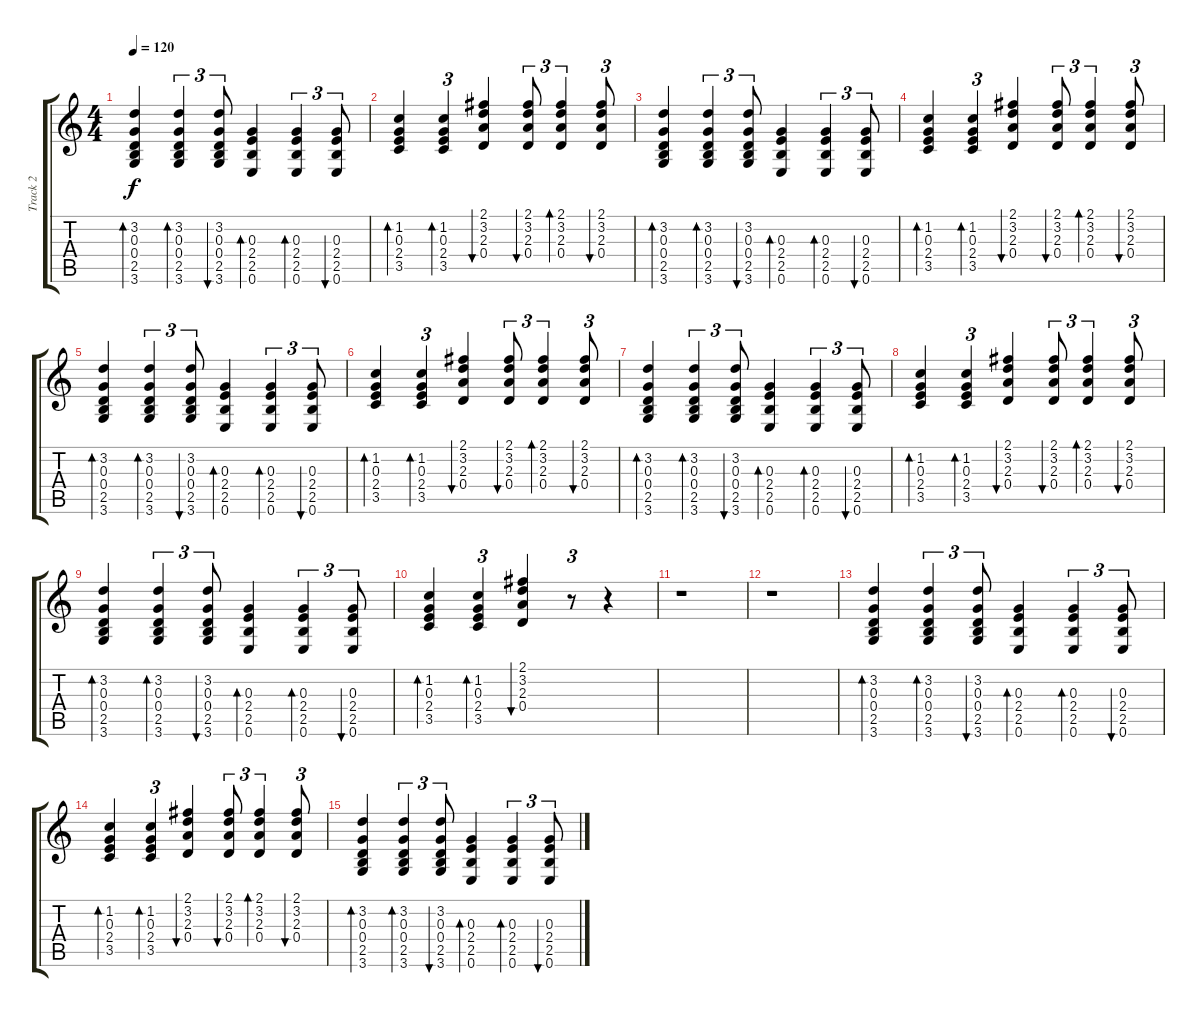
\track ("Track 2" "Track 2") {instrument acousticguitarsteel}
\staff {score tabs}
\tuning (E4 B3 G3 D3 A2 E2) {hide}
\ts (4 4)
\tempo 120
\clef g2
\ks c
(3.2 0.3 0.4 2.5 3.6).4{bd 60 dy f} (3.2 0.3 0.4 2.5 3.6).4{tu (3 2) bd 60} (3.2 0.3 0.4 2.5 3.6).8{tu (3 2) bu 60} (0.3 2.4 2.5 0.6).4{bd 60} (0.3 2.4 2.5 0.6).4{tu (3 2) bd 60} (0.3 2.4 2.5 0.6).8{tu (3 2) bu 60} |
(1.2 0.3 2.4 3.5).4{bd 60} (1.2 0.3 2.4 3.5).4{tu (3 2) bd 60} (2.1 3.2 2.3 0.4).4{bu 60} (2.1 3.2 2.3 0.4).8{tu (3 2) bu 60} (2.1 3.2 2.3 0.4).4{tu (3 2) bd 60} (2.1 3.2 2.3 0.4).8{tu (3 2) bu 60} |
(3.2 0.3 0.4 2.5 3.6).4{bd 60} (3.2 0.3 0.4 2.5 3.6).4{tu (3 2) bd 60} (3.2 0.3 0.4 2.5 3.6).8{tu (3 2) bu 60} (0.3 2.4 2.5 0.6).4{bd 60} (0.3 2.4 2.5 0.6).4{tu (3 2) bd 60} (0.3 2.4 2.5 0.6).8{tu (3 2) bu 60} |
(1.2 0.3 2.4 3.5).4{bd 60} (1.2 0.3 2.4 3.5).4{tu (3 2) bd 60} (2.1 3.2 2.3 0.4).4{bu 60} (2.1 3.2 2.3 0.4).8{tu (3 2) bu 60} (2.1 3.2 2.3 0.4).4{tu (3 2) bd 60} (2.1 3.2 2.3 0.4).8{tu (3 2) bu 60} |
(3.2 0.3 0.4 2.5 3.6).4{bd 60} (3.2 0.3 0.4 2.5 3.6).4{tu (3 2) bd 60} (3.2 0.3 0.4 2.5 3.6).8{tu (3 2) bu 60} (0.3 2.4 2.5 0.6).4{bd 60} (0.3 2.4 2.5 0.6).4{tu (3 2) bd 60} (0.3 2.4 2.5 0.6).8{tu (3 2) bu 60} |
(1.2 0.3 2.4 3.5).4{bd 60} (1.2 0.3 2.4 3.5).4{tu (3 2) bd 60} (2.1 3.2 2.3 0.4).4{bu 60} (2.1 3.2 2.3 0.4).8{tu (3 2) bu 60} (2.1 3.2 2.3 0.4).4{tu (3 2) bd 60} (2.1 3.2 2.3 0.4).8{tu (3 2) bu 60} |
(3.2 0.3 0.4 2.5 3.6).4{bd 60} (3.2 0.3 0.4 2.5 3.6).4{tu (3 2) bd 60} (3.2 0.3 0.4 2.5 3.6).8{tu (3 2) bu 60} (0.3 2.4 2.5 0.6).4{bd 60} (0.3 2.4 2.5 0.6).4{tu (3 2) bd 60} (0.3 2.4 2.5 0.6).8{tu (3 2) bu 60} |
(1.2 0.3 2.4 3.5).4{bd 60} (1.2 0.3 2.4 3.5).4{tu (3 2) bd 60} (2.1 3.2 2.3 0.4).4{bu 60} (2.1 3.2 2.3 0.4).8{tu (3 2) bu 60} (2.1 3.2 2.3 0.4).4{tu (3 2) bd 60} (2.1 3.2 2.3 0.4).8{tu (3 2) bu 60} |
(3.2 0.3 0.4 2.5 3.6).4{bd 60} (3.2 0.3 0.4 2.5 3.6).4{tu (3 2) bd 60} (3.2 0.3 0.4 2.5 3.6).8{tu (3 2) bu 60} (0.3 2.4 2.5 0.6).4{bd 60} (0.3 2.4 2.5 0.6).4{tu (3 2) bd 60} (0.3 2.4 2.5 0.6).8{tu (3 2) bu 60} |
(1.2 0.3 2.4 3.5).4{bd 60} (1.2 0.3 2.4 3.5).4{tu (3 2) bd 60} (2.1 3.2 2.3 0.4).4{bu 60} r.8{tu (3 2)} r.4 |
r.1 |
r.1 |
(3.2 0.3 0.4 2.5 3.6).4{bd 60} (3.2 0.3 0.4 2.5 3.6).4{tu (3 2) bd 60} (3.2 0.3 0.4 2.5 3.6).8{tu (3 2) bu 60} (0.3 2.4 2.5 0.6).4{bd 60} (0.3 2.4 2.5 0.6).4{tu (3 2) bd 60} (0.3 2.4 2.5 0.6).8{tu (3 2) bu 60} |
(1.2 0.3 2.4 3.5).4{bd 60} (1.2 0.3 2.4 3.5).4{tu (3 2) bd 60} (2.1 3.2 2.3 0.4).4{bu 60} (2.1 3.2 2.3 0.4).8{tu (3 2) bu 60} (2.1 3.2 2.3 0.4).4{tu (3 2) bd 60} (2.1 3.2 2.3 0.4).8{tu (3 2) bu 60} |
(3.2 0.3 0.4 2.5 3.6).4{bd 60} (3.2 0.3 0.4 2.5 3.6).4{tu (3 2) bd 60} (3.2 0.3 0.4 2.5 3.6).8{tu (3 2) bu 60} (0.3 2.4 2.5 0.6).4{bd 60} (0.3 2.4 2.5 0.6).4{tu (3 2) bd 60} (0.3 2.4 2.5 0.6).8{tu (3 2) bu 60}
